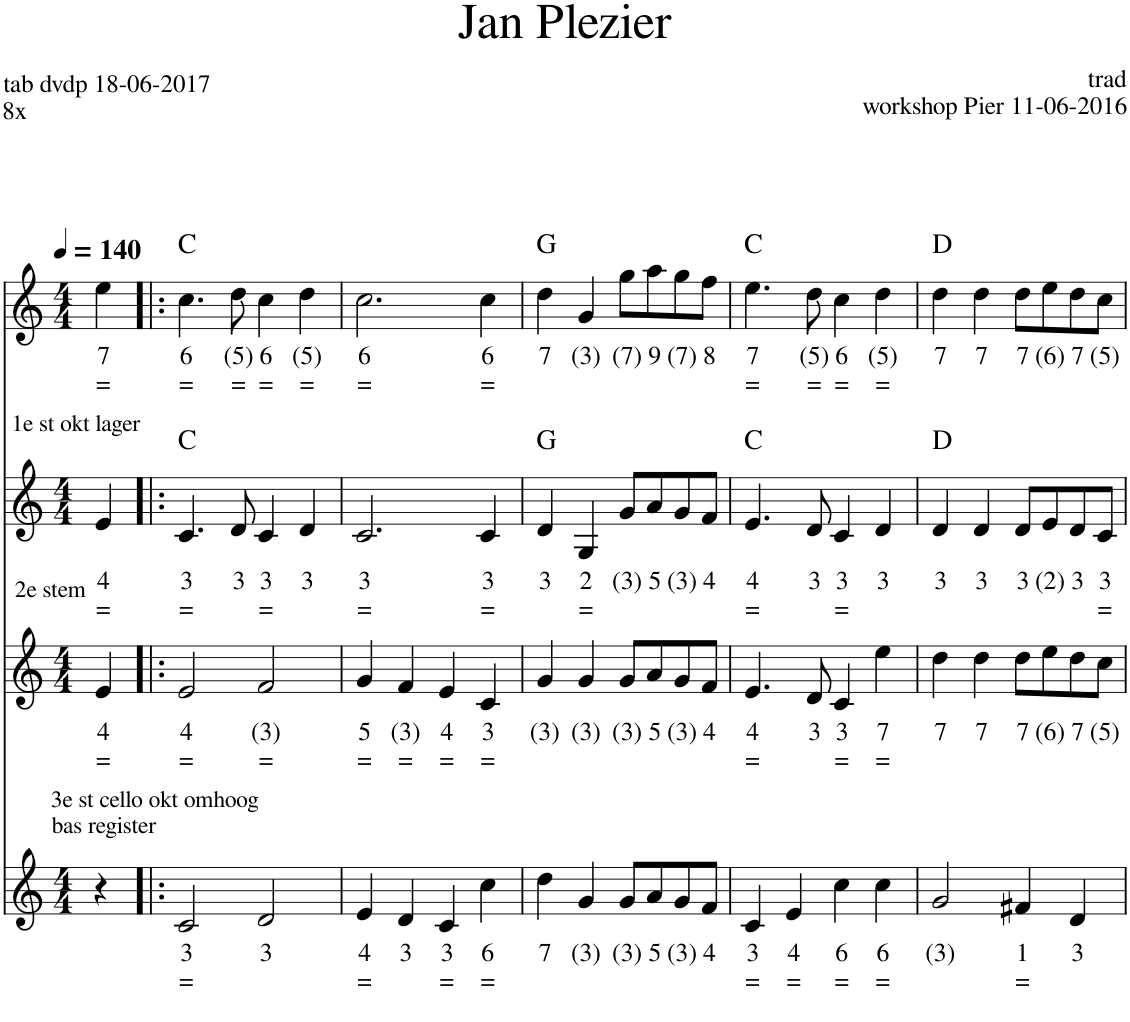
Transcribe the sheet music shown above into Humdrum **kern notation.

**kern	**text	**text	**kern	**text	**text	**kern	**text	**text	**kern	**text	**text	**harte
*part4	*part4	*part4	*part3	*part3	*part3	*part2	*part2	*part2	*part1	*part1	*part1	*part1
*staff4	*staff4	*staff4	*staff3	*staff3	*staff3	*staff2	*staff2	*staff2	*staff1	*staff1	*staff1	*
*I"Stem	*	*	*I"Stem	*	*	*I"Stem	*	*	*I"Stem	*	*	*
*clefG2	*	*	*clefG2	*	*	*clefG2	*	*	*clefG2	*	*	*
*k[]	*	*	*k[]	*	*	*k[]	*	*	*k[]	*	*	*
*M4/4	*	*	*M4/4	*	*	*M4/4	*	*	*M4/4	*	*	*
*MM140	*	*	*MM140	*	*	*MM140	*	*	*MM140	*	*	*
=1	=1	=1	=1	=1	=1	=1	=1	=1	=1	=1	=1	=1
!	!	!	!	!	!	!LO:TX:a:t=1e st okt lager	!	!	!	!	!	!
!	!	!	!LO:TX:a:t=2e stem	!	!	!	!	!	!	!	!	!
!LO:TX:a:t=3e st cello okt omhoog	!	!	!	!	!	!	!	!	!	!	!	!
!LO:TX:a:t=bas register	!	!	!	!	!	!	!	!	!	!	!	!
!	!	!	!	!LO:LY:b	!LO:LY:b	!	!LO:LY:b	!LO:LY:b	!	!LO:LY:b	!LO:LY:b	!
4r	.	.	4e/	4	=	4e/	4	=	4ee\	7	=	.
=2!|:	=2!|:	=2!|:	=2!|:	=2!|:	=2!|:	=2!|:	=2!|:	=2!|:	=2!|:	=2!|:	=2!|:	=2!|:
!	!LO:LY:b	!LO:LY:b	!	!LO:LY:b	!LO:LY:b	!	!LO:LY:b	!LO:LY:b	!	!LO:LY:b	!LO:LY:b	!
2c/	3	=	2e/	4	=	4.c/	3	=	4.cc\	6	=	C:maj
!	!	!	!	!	!	!	!LO:LY:b	!	!	!LO:LY:b	!LO:LY:b	!
.	.	.	.	.	.	8d/	3	.	8dd\	(5)	=	.
!	!LO:LY:b	!	!	!LO:LY:b	!LO:LY:b	!	!LO:LY:b	!LO:LY:b	!	!LO:LY:b	!LO:LY:b	!
2d/	3	.	2f/	(3)	=	4c/	3	=	4cc\	6	=	.
!	!	!	!	!	!	!	!LO:LY:b	!	!	!LO:LY:b	!LO:LY:b	!
.	.	.	.	.	.	4d/	3	.	4dd\	(5)	=	.
=3	=3	=3	=3	=3	=3	=3	=3	=3	=3	=3	=3	=3
!	!LO:LY:b	!LO:LY:b	!	!LO:LY:b	!LO:LY:b	!	!LO:LY:b	!LO:LY:b	!	!LO:LY:b	!LO:LY:b	!
4e/	4	=	4g/	5	=	2.c/	3	=	2.cc\	6	=	.
!	!LO:LY:b	!	!	!LO:LY:b	!LO:LY:b	!	!	!	!	!	!	!
4d/	3	.	4f/	(3)	=	.	.	.	.	.	.	.
!	!LO:LY:b	!LO:LY:b	!	!LO:LY:b	!LO:LY:b	!	!	!	!	!	!	!
4c/	3	=	4e/	4	=	.	.	.	.	.	.	.
!	!LO:LY:b	!LO:LY:b	!	!LO:LY:b	!LO:LY:b	!	!LO:LY:b	!LO:LY:b	!	!LO:LY:b	!LO:LY:b	!
4cc\	6	=	4c/	3	=	4c/	3	=	4cc\	6	=	.
=4	=4	=4	=4	=4	=4	=4	=4	=4	=4	=4	=4	=4
!	!LO:LY:b	!	!	!LO:LY:b	!	!	!LO:LY:b	!	!	!LO:LY:b	!	!
4dd\	7	.	4g/	(3)	.	4d/	3	.	4dd\	7	.	G:maj
!	!LO:LY:b	!	!	!LO:LY:b	!	!	!LO:LY:b	!LO:LY:b	!	!LO:LY:b	!	!
4g/	(3)	.	4g/	(3)	.	4G/	2	=	4g/	(3)	.	.
!	!LO:LY:b	!	!	!LO:LY:b	!	!	!LO:LY:b	!	!	!LO:LY:b	!	!
8g/L	(3)	.	8g/L	(3)	.	8g/L	(3)	.	8gg\L	(7)	.	.
!	!LO:LY:b	!	!	!LO:LY:b	!	!	!LO:LY:b	!	!	!LO:LY:b	!	!
8a/	5	.	8a/	5	.	8a/	5	.	8aa\	9	.	.
!	!LO:LY:b	!	!	!LO:LY:b	!	!	!LO:LY:b	!	!	!LO:LY:b	!	!
8g/	(3)	.	8g/	(3)	.	8g/	(3)	.	8gg\	(7)	.	.
!	!LO:LY:b	!	!	!LO:LY:b	!	!	!LO:LY:b	!	!	!LO:LY:b	!	!
8f/J	4	.	8f/J	4	.	8f/J	4	.	8ff\J	8	.	.
=5	=5	=5	=5	=5	=5	=5	=5	=5	=5	=5	=5	=5
!	!LO:LY:b	!LO:LY:b	!	!LO:LY:b	!LO:LY:b	!	!LO:LY:b	!LO:LY:b	!	!LO:LY:b	!LO:LY:b	!
4c/	3	=	4.e/	4	=	4.e/	4	=	4.ee\	7	=	C:maj
!	!LO:LY:b	!LO:LY:b	!	!	!	!	!	!	!	!	!	!
4e/	4	=	.	.	.	.	.	.	.	.	.	.
!	!	!	!	!LO:LY:b	!	!	!LO:LY:b	!	!	!LO:LY:b	!LO:LY:b	!
.	.	.	8d/	3	.	8d/	3	.	8dd\	(5)	=	.
!	!LO:LY:b	!LO:LY:b	!	!LO:LY:b	!LO:LY:b	!	!LO:LY:b	!LO:LY:b	!	!LO:LY:b	!LO:LY:b	!
4cc\	6	=	4c/	3	=	4c/	3	=	4cc\	6	=	.
!	!LO:LY:b	!LO:LY:b	!	!LO:LY:b	!LO:LY:b	!	!LO:LY:b	!	!	!LO:LY:b	!LO:LY:b	!
4cc\	6	=	4ee\	7	=	4d/	3	.	4dd\	(5)	=	.
=6	=6	=6	=6	=6	=6	=6	=6	=6	=6	=6	=6	=6
!	!LO:LY:b	!	!	!LO:LY:b	!	!	!LO:LY:b	!	!	!LO:LY:b	!	!
2g/	(3)	.	4dd\	7	.	4d/	3	.	4dd\	7	.	D:maj
!	!	!	!	!LO:LY:b	!	!	!LO:LY:b	!	!	!LO:LY:b	!	!
.	.	.	4dd\	7	.	4d/	3	.	4dd\	7	.	.
!	!LO:LY:b	!LO:LY:b	!	!LO:LY:b	!	!	!LO:LY:b	!	!	!LO:LY:b	!	!
4f#X/	1	=	8dd\L	7	.	8d/L	3	.	8dd\L	7	.	.
!	!	!	!	!LO:LY:b	!	!	!LO:LY:b	!	!	!LO:LY:b	!	!
.	.	.	8ee\	(6)	.	8e/	(2)	.	8ee\	(6)	.	.
!	!LO:LY:b	!	!	!LO:LY:b	!	!	!LO:LY:b	!	!	!LO:LY:b	!	!
4d/	3	.	8dd\	7	.	8d/	3	.	8dd\	7	.	.
!	!	!	!	!LO:LY:b	!	!	!LO:LY:b	!LO:LY:b	!	!LO:LY:b	!	!
.	.	.	8cc\J	(5)	.	8c/J	3	=	8cc\J	(5)	.	.
=	=	=	=	=	=	=	=	=	=	=	=	=
*-	*-	*-	*-	*-	*-	*-	*-	*-	*-	*-	*-	*-
